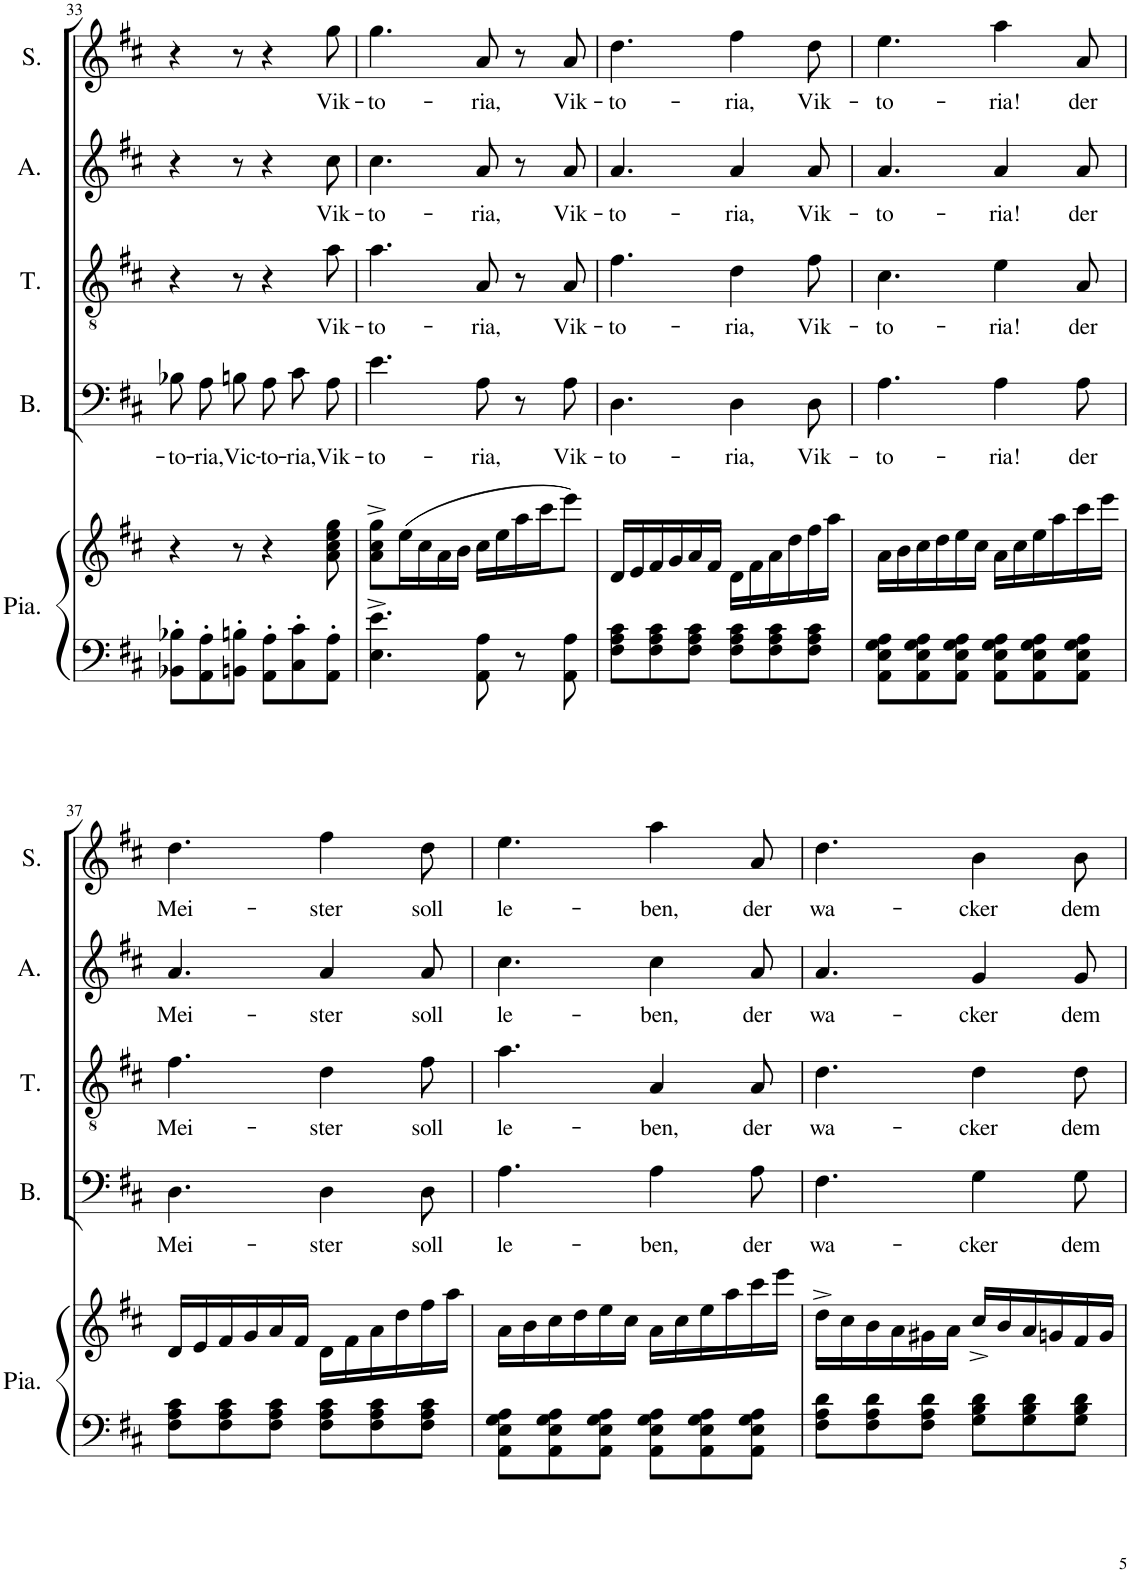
**kern	**kern	**kern	**text	**kern	**text	**kern	**text	**kern	**text
*part5	*part5	*part4	*part4	*part3	*part3	*part2	*part2	*part1	*part1
*staff6	*staff5	*staff4	*staff4	*staff3	*staff3	*staff2	*staff2	*staff1	*staff1
*I"Piano	*	*I"Bass	*	*I"Tenor	*	*I"Alto	*	*I"Soprano	*
*I'Pia.	*	*I'B.	*	*I'T.	*	*I'A.	*	*I'S.	*
!!LO:PB:g=z
*clefF4	*clefG2	*clefF4	*	*clefGv2	*	*clefG2	*	*clefG2	*
*k[f#c#]	*k[f#c#]	*k[f#c#]	*	*k[f#c#]	*	*k[f#c#]	*	*k[f#c#]	*
*M6/8	*M6/8	*M6/8	*	*M6/8	*	*M6/8	*	*M6/8	*
=33	=33	=33	=33	=33	=33	=33	=33	=33	=33
!	!	!	!LO:LY:b	!	!	!	!	!	!
8BB-X\' 8B-X\'L	4r	8B-X\L	-to-	4r	.	4r	.	4r	.
!	!	!	!LO:LY:b	!	!	!	!	!	!
8AA\' 8A\'	.	8A\	-ria,	.	.	.	.	.	.
!	!	!	!LO:LY:b	!	!	!	!	!	!
8BBn\' 8Bn\'J	8r	8Bn\J	Vic-	8r	.	8r	.	8r	.
!	!	!	!LO:LY:b	!	!	!	!	!	!
8AA\' 8A\'L	4r	8A\L	-to-	4r	.	4r	.	4r	.
!	!	!	!LO:LY:b	!	!	!	!	!	!
8C#\' 8c#\'	.	8c#\	-ria,	.	.	.	.	.	.
!	!	!	!LO:LY:b	!	!LO:LY:b	!	!LO:LY:b	!	!LO:LY:b
8AA\' 8A\'J	8a\ 8cc#\ 8ee\ 8gg\	8A\J	Vik-	8a\	Vik-	8cc#\	Vik-	8gg\	Vik-
=34	=34	=34	=34	=34	=34	=34	=34	=34	=34
!	!	!	!LO:LY:b	!	!LO:LY:b	!	!LO:LY:b	!	!LO:LY:b
4.E\^ 4.e\^	8a\^ 8cc#\^ 8gg\^L	4.e\	-to-	4.a\	-to-	4.cc#\	-to-	4.gg\	-to-
.	(16ee\L	.	.	.	.	.	.	.	.
.	16cc#\	.	.	.	.	.	.	.	.
.	16a\	.	.	.	.	.	.	.	.
.	16b\JJ	.	.	.	.	.	.	.	.
!	!	!	!LO:LY:b	!	!LO:LY:b	!	!LO:LY:b	!	!LO:LY:b
8AA\ 8A\	16cc#\LL	8A\	-ria,	8A/	-ria,	8a/	-ria,	8a/	-ria,
.	16ee\	.	.	.	.	.	.	.	.
8r	16aa\	8r	.	8r	.	8r	.	8r	.
.	16ccc#\J	.	.	.	.	.	.	.	.
!	!	!	!LO:LY:b	!	!LO:LY:b	!	!LO:LY:b	!	!LO:LY:b
8AA\ 8A\	8eee\J)	8A\	Vik-	8A/	Vik-	8a/	Vik-	8a/	Vik-
=35	=35	=35	=35	=35	=35	=35	=35	=35	=35
!	!	!	!LO:LY:b	!	!LO:LY:b	!	!LO:LY:b	!	!LO:LY:b
8F#\ 8A\ 8c#\L	16d/LL	4.D\	-to-	4.f#\	-to-	4.a/	-to-	4.dd\	-to-
.	16e/	.	.	.	.	.	.	.	.
8F#\ 8A\ 8c#\	16f#/	.	.	.	.	.	.	.	.
.	16g/	.	.	.	.	.	.	.	.
8F#\ 8A\ 8c#\J	16a/	.	.	.	.	.	.	.	.
.	16f#/JJ	.	.	.	.	.	.	.	.
!	!	!	!LO:LY:b	!	!LO:LY:b	!	!LO:LY:b	!	!LO:LY:b
8F#\ 8A\ 8c#\L	16d\LL	4D\	-ria,	4d\	-ria,	4a/	-ria,	4ff#\	-ria,
.	16f#\	.	.	.	.	.	.	.	.
8F#\ 8A\ 8c#\	16a\	.	.	.	.	.	.	.	.
.	16dd\	.	.	.	.	.	.	.	.
!	!	!	!LO:LY:b	!	!LO:LY:b	!	!LO:LY:b	!	!LO:LY:b
8F#\ 8A\ 8c#\J	16ff#\	8D\	Vik-	8f#\	Vik-	8a/	Vik-	8dd\	Vik-
.	16aa\JJ	.	.	.	.	.	.	.	.
=36	=36	=36	=36	=36	=36	=36	=36	=36	=36
!	!	!	!LO:LY:b	!	!LO:LY:b	!	!LO:LY:b	!	!LO:LY:b
8AA\ 8E\ 8G\ 8A\L	16a\LL	4.A\	-to-	4.c#\	-to-	4.a/	-to-	4.ee\	-to-
.	16b\	.	.	.	.	.	.	.	.
8AA\ 8E\ 8G\ 8A\	16cc#\	.	.	.	.	.	.	.	.
.	16dd\	.	.	.	.	.	.	.	.
8AA\ 8E\ 8G\ 8A\J	16ee\	.	.	.	.	.	.	.	.
.	16cc#\JJ	.	.	.	.	.	.	.	.
!	!	!	!LO:LY:b	!	!LO:LY:b	!	!LO:LY:b	!	!LO:LY:b
8AA\ 8E\ 8G\ 8A\L	16a\LL	4A\	-ria!	4e\	-ria!	4a/	-ria!	4aa\	-ria!
.	16cc#\	.	.	.	.	.	.	.	.
8AA\ 8E\ 8G\ 8A\	16ee\	.	.	.	.	.	.	.	.
.	16aa\	.	.	.	.	.	.	.	.
!	!	!	!LO:LY:b	!	!LO:LY:b	!	!LO:LY:b	!	!LO:LY:b
8AA\ 8E\ 8G\ 8A\J	16ccc#\	8A\	der	8A/	der	8a/	der	8a/	der
.	16eee\JJ	.	.	.	.	.	.	.	.
!!LO:LB:g=z
=37	=37	=37	=37	=37	=37	=37	=37	=37	=37
!	!	!	!LO:LY:b	!	!LO:LY:b	!	!LO:LY:b	!	!LO:LY:b
8F#\ 8A\ 8c#\L	16d/LL	4.D\	Mei-	4.f#\	Mei-	4.a/	Mei-	4.dd\	Mei-
.	16e/	.	.	.	.	.	.	.	.
8F#\ 8A\ 8c#\	16f#/	.	.	.	.	.	.	.	.
.	16g/	.	.	.	.	.	.	.	.
8F#\ 8A\ 8c#\J	16a/	.	.	.	.	.	.	.	.
.	16f#/JJ	.	.	.	.	.	.	.	.
!	!	!	!LO:LY:b	!	!LO:LY:b	!	!LO:LY:b	!	!LO:LY:b
8F#\ 8A\ 8c#\L	16d\LL	4D\	-ster	4d\	-ster	4a/	-ster	4ff#\	-ster
.	16f#\	.	.	.	.	.	.	.	.
8F#\ 8A\ 8c#\	16a\	.	.	.	.	.	.	.	.
.	16dd\	.	.	.	.	.	.	.	.
!	!	!	!LO:LY:b	!	!LO:LY:b	!	!LO:LY:b	!	!LO:LY:b
8F#\ 8A\ 8c#\J	16ff#\	8D\	soll	8f#\	soll	8a/	soll	8dd\	soll
.	16aa\JJ	.	.	.	.	.	.	.	.
=38	=38	=38	=38	=38	=38	=38	=38	=38	=38
!	!	!	!LO:LY:b	!	!LO:LY:b	!	!LO:LY:b	!	!LO:LY:b
8AA\ 8E\ 8G\ 8A\L	16a\LL	4.A\	le-	4.a\	le-	4.cc#\	le-	4.ee\	le-
.	16b\	.	.	.	.	.	.	.	.
8AA\ 8E\ 8G\ 8A\	16cc#\	.	.	.	.	.	.	.	.
.	16dd\	.	.	.	.	.	.	.	.
8AA\ 8E\ 8G\ 8A\J	16ee\	.	.	.	.	.	.	.	.
.	16cc#\JJ	.	.	.	.	.	.	.	.
!	!	!	!LO:LY:b	!	!LO:LY:b	!	!LO:LY:b	!	!LO:LY:b
8AA\ 8E\ 8G\ 8A\L	16a\LL	4A\	-ben,	4A/	-ben,	4cc#\	-ben,	4aa\	-ben,
.	16cc#\	.	.	.	.	.	.	.	.
8AA\ 8E\ 8G\ 8A\	16ee\	.	.	.	.	.	.	.	.
.	16aa\	.	.	.	.	.	.	.	.
!	!	!	!LO:LY:b	!	!LO:LY:b	!	!LO:LY:b	!	!LO:LY:b
8AA\ 8E\ 8G\ 8A\J	16ccc#\	8A\	der	8A/	der	8a/	der	8a/	der
.	16eee\JJ	.	.	.	.	.	.	.	.
=39	=39	=39	=39	=39	=39	=39	=39	=39	=39
!	!	!	!LO:LY:b	!	!LO:LY:b	!	!LO:LY:b	!	!LO:LY:b
8F#\ 8A\ 8d\L	16dd^\LL	4.F#\	wa-	4.d\	wa-	4.a/	wa-	4.dd\	wa-
.	16cc#\	.	.	.	.	.	.	.	.
8F#\ 8A\ 8d\	16b\	.	.	.	.	.	.	.	.
.	16a\	.	.	.	.	.	.	.	.
8F#\ 8A\ 8d\J	16g#X\	.	.	.	.	.	.	.	.
.	16a\JJ	.	.	.	.	.	.	.	.
!	!	!	!LO:LY:b	!	!LO:LY:b	!	!LO:LY:b	!	!LO:LY:b
8G\ 8B\ 8d\L	16cc#^/LL	4G\	-cker	4d\	-cker	4g/	-cker	4b\	-cker
.	16b/	.	.	.	.	.	.	.	.
8G\ 8B\ 8d\	16a/	.	.	.	.	.	.	.	.
.	16gn/	.	.	.	.	.	.	.	.
!	!	!	!LO:LY:b	!	!LO:LY:b	!	!LO:LY:b	!	!LO:LY:b
8G\ 8B\ 8d\J	16f#/	8G\	dem	8d\	dem	8g/	dem	8b\	dem
.	16g/JJ	.	.	.	.	.	.	.	.
=	=	=	=	=	=	=	=	=	=
*-	*-	*-	*-	*-	*-	*-	*-	*-	*-
